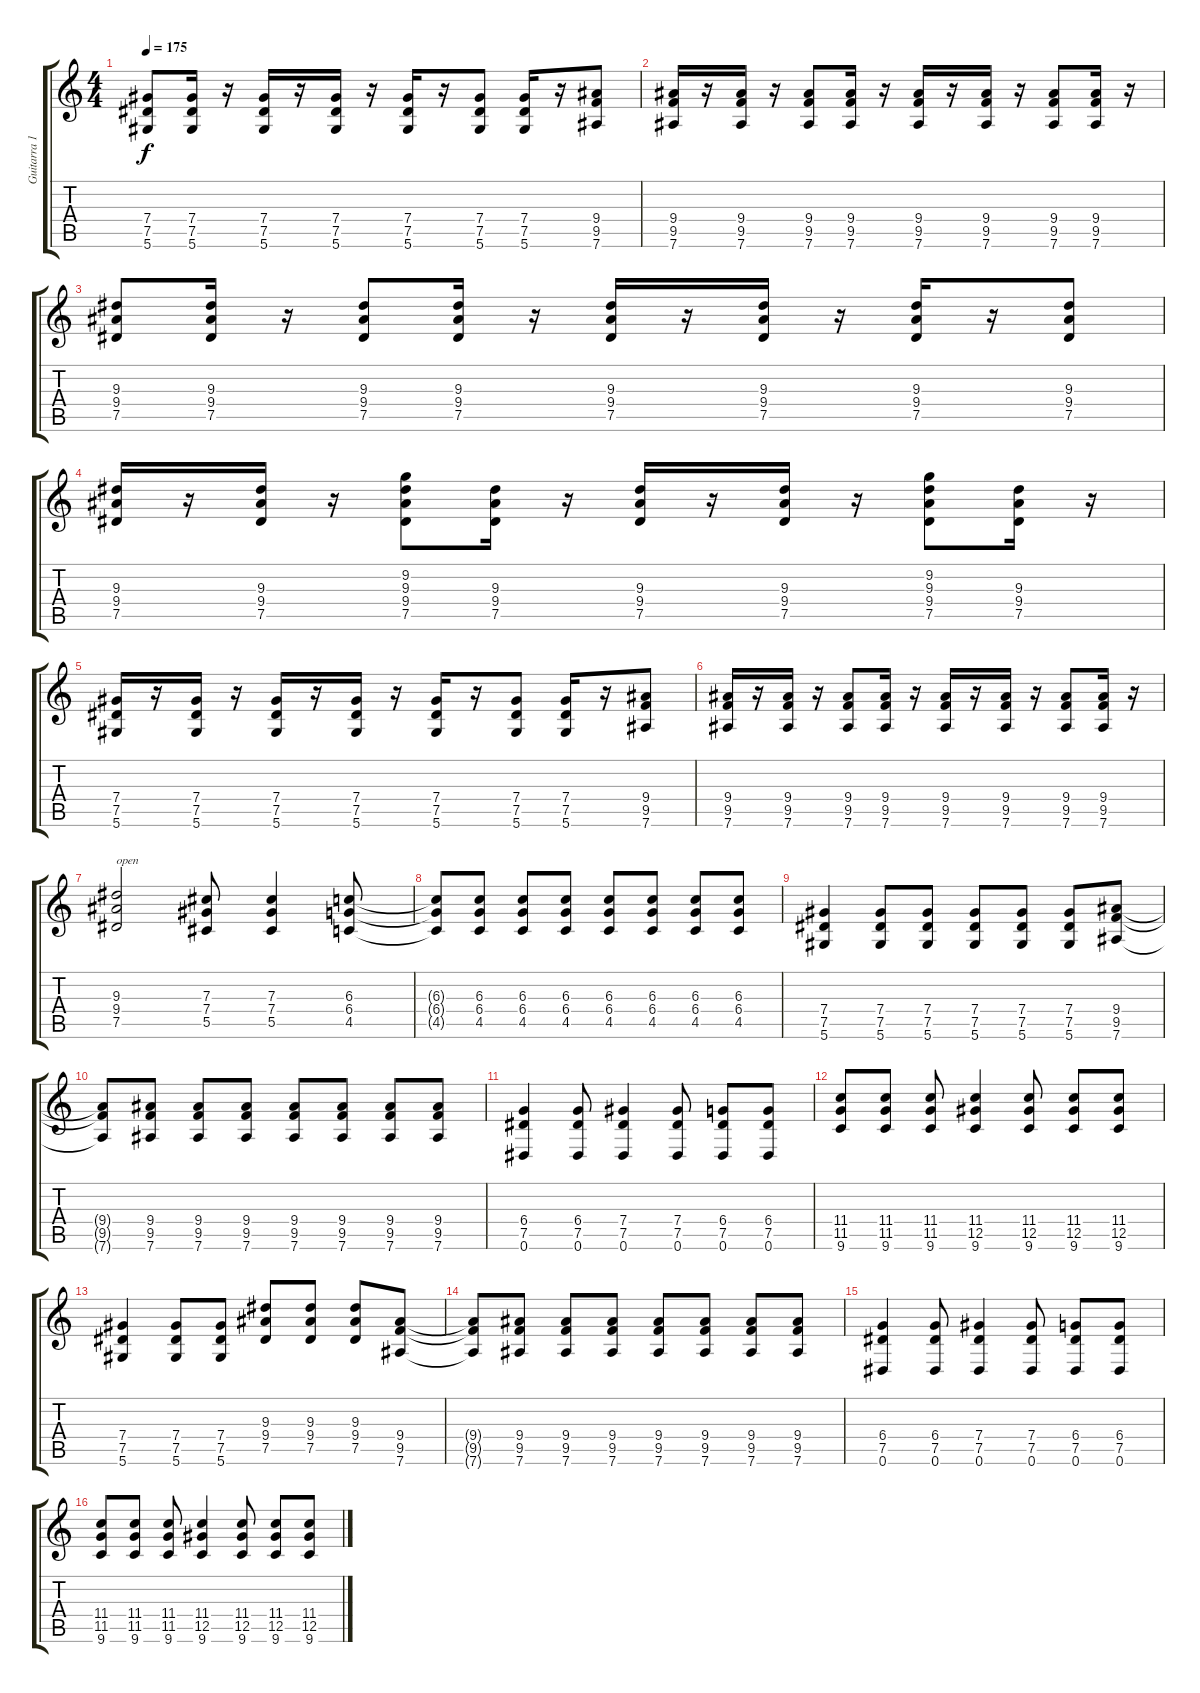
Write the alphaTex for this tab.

\track ("Guitarra 1" "Guitarra 1") {instrument distortionguitar}
\staff {score tabs}
\tuning (Eb4 Bb3 Gb3 Db3 Ab2 Eb2) {hide}
\ts (4 4)
\tempo 175
\clef g2
\ks c
(7.4 7.5 5.6).8{dy f} (7.4 7.5 5.6).16 r.16 (7.4 7.5 5.6).16 r.16 (7.4 7.5 5.6).16 r.16 (7.4 7.5 5.6).16 r.16 (7.4 7.5 5.6).8 (7.4 7.5 5.6).16 r.16 (9.4 9.5 7.6).8 |
(9.4 9.5 7.6).16 r.16 (9.4 9.5 7.6).16 r.16 (9.4 9.5 7.6).8 (9.4 9.5 7.6).16 r.16 (9.4 9.5 7.6).16 r.16 (9.4 9.5 7.6).16 r.16 (9.4 9.5 7.6).8 (9.4 9.5 7.6).16 r.16 |
(9.3 9.4 7.5).8 (9.3 9.4 7.5).16 r.16 (9.3 9.4 7.5).8 (9.3 9.4 7.5).16 r.16 (9.3 9.4 7.5).16 r.16 (9.3 9.4 7.5).16 r.16 (9.3 9.4 7.5).16 r.16 (9.3 9.4 7.5).8 |
(9.3 9.4 7.5).16 r.16 (9.3 9.4 7.5).16 r.16 (9.2 9.3 9.4 7.5).8 (9.3 9.4 7.5).16 r.16 (9.3 9.4 7.5).16 r.16 (9.3 9.4 7.5).16 r.16 (9.2 9.3 9.4 7.5).8 (9.3 9.4 7.5).16 r.16 |
(7.4 7.5 5.6).16 r.16 (7.4 7.5 5.6).16 r.16 (7.4 7.5 5.6).16 r.16 (7.4 7.5 5.6).16 r.16 (7.4 7.5 5.6).16 r.16 (7.4 7.5 5.6).8 (7.4 7.5 5.6).16 r.16 (9.4 9.5 7.6).8 |
(9.4 9.5 7.6).16 r.16 (9.4 9.5 7.6).16 r.16 (9.4 9.5 7.6).8 (9.4 9.5 7.6).16 r.16 (9.4 9.5 7.6).16 r.16 (9.4 9.5 7.6).16 r.16 (9.4 9.5 7.6).8 (9.4 9.5 7.6).16 r.16 |
(9.3 9.4 7.5).2{txt "open"} (7.3 7.4 5.5).8 (7.3 7.4 5.5).4 (6.3 6.4 4.5).8 |
(6.3{t} 6.4{t} 4.5{t}).8 (6.3 6.4 4.5).8 (6.3 6.4 4.5).8 (6.3 6.4 4.5).8 (6.3 6.4 4.5).8 (6.3 6.4 4.5).8 (6.3 6.4 4.5).8 (6.3 6.4 4.5).8 |
(7.4 7.5 5.6).4 (7.4 7.5 5.6).8 (7.4 7.5 5.6).8 (7.4 7.5 5.6).8 (7.4 7.5 5.6).8 (7.4 7.5 5.6).8 (9.4 9.5 7.6).8 |
(9.4{t} 9.5{t} 7.6{t}).8 (9.4 9.5 7.6).8 (9.4 9.5 7.6).8 (9.4 9.5 7.6).8 (9.4 9.5 7.6).8 (9.4 9.5 7.6).8 (9.4 9.5 7.6).8 (9.4 9.5 7.6).8 |
(6.4 7.5 0.6).4 (6.4 7.5 0.6).8 (7.4 7.5 0.6).4 (7.4 7.5 0.6).8 (6.4 7.5 0.6).8 (6.4 7.5 0.6).8 |
(11.4 11.5 9.6).8 (11.4 11.5 9.6).8 (11.4 11.5 9.6).8 (11.4 12.5 9.6).4 (11.4 12.5 9.6).8 (11.4 12.5 9.6).8 (11.4 12.5 9.6).8 |
(7.4 7.5 5.6).4 (7.4 7.5 5.6).8 (7.4 7.5 5.6).8 (9.3 9.4 7.5).8 (9.3 9.4 7.5).8 (9.3 9.4 7.5).8 (9.4 9.5 7.6).8 |
(9.4{t} 9.5{t} 7.6{t}).8 (9.4 9.5 7.6).8 (9.4 9.5 7.6).8 (9.4 9.5 7.6).8 (9.4 9.5 7.6).8 (9.4 9.5 7.6).8 (9.4 9.5 7.6).8 (9.4 9.5 7.6).8 |
(6.4 7.5 0.6).4 (6.4 7.5 0.6).8 (7.4 7.5 0.6).4 (7.4 7.5 0.6).8 (6.4 7.5 0.6).8 (6.4 7.5 0.6).8 |
(11.4 11.5 9.6).8 (11.4 11.5 9.6).8 (11.4 11.5 9.6).8 (11.4 12.5 9.6).4 (11.4 12.5 9.6).8 (11.4 12.5 9.6).8 (11.4 12.5 9.6).8
